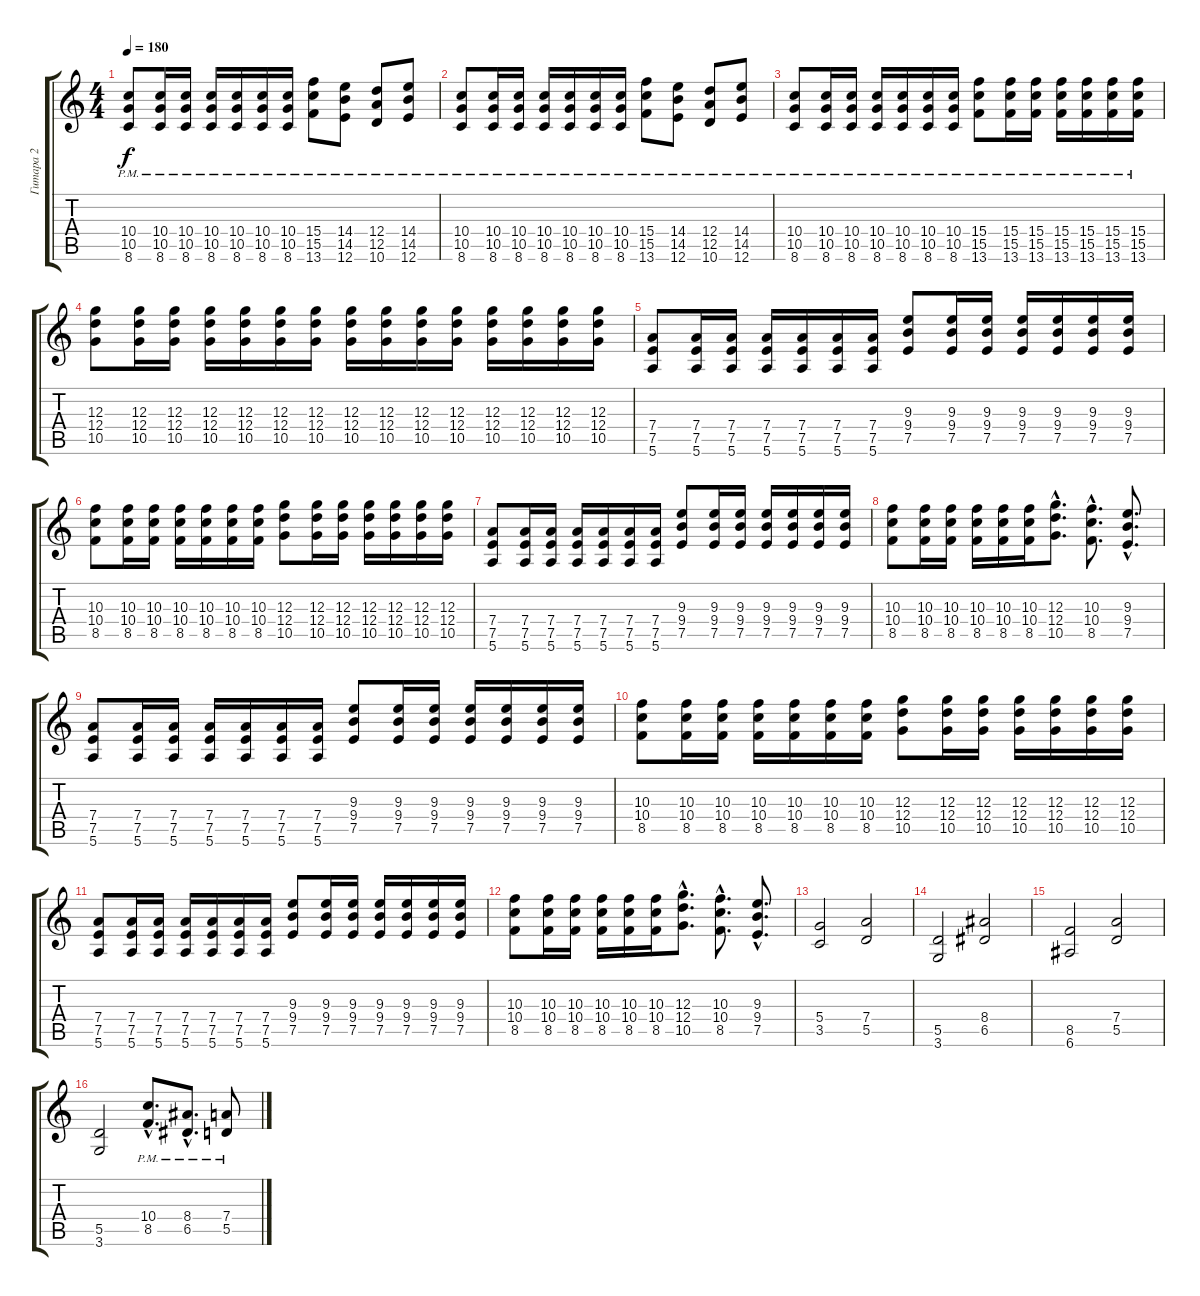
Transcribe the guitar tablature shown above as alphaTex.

\track ("Гитара 2" "Гитара 2") {instrument distortionguitar}
\staff {score tabs}
\tuning (E4 B3 G3 D3 A2 E2) {hide}
\ts (4 4)
\tempo 180
\clef g2
\ks c
(10.4{pm} 10.5{pm} 8.6{pm}).8{dy f} (10.4{pm} 10.5{pm} 8.6{pm}).16 (10.4{pm} 10.5{pm} 8.6{pm}).16 (10.4{pm} 10.5{pm} 8.6{pm}).16 (10.4{pm} 10.5{pm} 8.6{pm}).16 (10.4{pm} 10.5{pm} 8.6{pm}).16 (10.4{pm} 10.5{pm} 8.6{pm}).16 (15.4{pm} 15.5{pm} 13.6{pm}).8 (14.4{pm} 14.5{pm} 12.6{pm}).8 (12.4{pm} 12.5{pm} 10.6{pm}).8 (14.4{pm} 14.5{pm} 12.6{pm}).8 |
(10.4{pm} 10.5{pm} 8.6{pm}).8 (10.4{pm} 10.5{pm} 8.6{pm}).16 (10.4{pm} 10.5{pm} 8.6{pm}).16 (10.4{pm} 10.5{pm} 8.6{pm}).16 (10.4{pm} 10.5{pm} 8.6{pm}).16 (10.4{pm} 10.5{pm} 8.6{pm}).16 (10.4{pm} 10.5{pm} 8.6{pm}).16 (15.4{pm} 15.5{pm} 13.6{pm}).8 (14.4{pm} 14.5{pm} 12.6{pm}).8 (12.4{pm} 12.5{pm} 10.6{pm}).8 (14.4{pm} 14.5{pm} 12.6{pm}).8 |
(10.4{pm} 10.5{pm} 8.6{pm}).8 (10.4{pm} 10.5{pm} 8.6{pm}).16 (10.4{pm} 10.5{pm} 8.6{pm}).16 (10.4{pm} 10.5{pm} 8.6{pm}).16 (10.4{pm} 10.5{pm} 8.6{pm}).16 (10.4{pm} 10.5{pm} 8.6{pm}).16 (10.4{pm} 10.5{pm} 8.6{pm}).16 (15.4{pm} 15.5{pm} 13.6{pm}).8 (15.4{pm} 15.5{pm} 13.6{pm}).16 (15.4{pm} 15.5{pm} 13.6{pm}).16 (15.4{pm} 15.5{pm} 13.6{pm}).16 (15.4{pm} 15.5{pm} 13.6{pm}).16 (15.4{pm} 15.5{pm} 13.6{pm}).16 (15.4{pm} 15.5{pm} 13.6{pm}).16 |
(12.3 12.4 10.5).8 (12.3 12.4 10.5).16 (12.3 12.4 10.5).16 (12.3 12.4 10.5).16 (12.3 12.4 10.5).16 (12.3 12.4 10.5).16 (12.3 12.4 10.5).16 (12.3 12.4 10.5).16 (12.3 12.4 10.5).16 (12.3 12.4 10.5).16 (12.3 12.4 10.5).16 (12.3 12.4 10.5).16 (12.3 12.4 10.5).16 (12.3 12.4 10.5).16 (12.3 12.4 10.5).16 |
(7.4 7.5 5.6).8 (7.4 7.5 5.6).16 (7.4 7.5 5.6).16 (7.4 7.5 5.6).16 (7.4 7.5 5.6).16 (7.4 7.5 5.6).16 (7.4 7.5 5.6).16 (9.3 9.4 7.5).8 (9.3 9.4 7.5).16 (9.3 9.4 7.5).16 (9.3 9.4 7.5).16 (9.3 9.4 7.5).16 (9.3 9.4 7.5).16 (9.3 9.4 7.5).16 |
(10.3 10.4 8.5).8 (10.3 10.4 8.5).16 (10.3 10.4 8.5).16 (10.3 10.4 8.5).16 (10.3 10.4 8.5).16 (10.3 10.4 8.5).16 (10.3 10.4 8.5).16 (12.3 12.4 10.5).8 (12.3 12.4 10.5).16 (12.3 12.4 10.5).16 (12.3 12.4 10.5).16 (12.3 12.4 10.5).16 (12.3 12.4 10.5).16 (12.3 12.4 10.5).16 |
(7.4 7.5 5.6).8 (7.4 7.5 5.6).16 (7.4 7.5 5.6).16 (7.4 7.5 5.6).16 (7.4 7.5 5.6).16 (7.4 7.5 5.6).16 (7.4 7.5 5.6).16 (9.3 9.4 7.5).8 (9.3 9.4 7.5).16 (9.3 9.4 7.5).16 (9.3 9.4 7.5).16 (9.3 9.4 7.5).16 (9.3 9.4 7.5).16 (9.3 9.4 7.5).16 |
(10.3 10.4 8.5).8 (10.3 10.4 8.5).16 (10.3 10.4 8.5).16 (10.3 10.4 8.5).16 (10.3 10.4 8.5).16 (10.3 10.4 8.5).16 (12.3{hac} 12.4{hac} 10.5{hac}).8{d} (10.3{hac} 10.4{hac} 8.5{hac}).8{d} (9.3{hac} 9.4{hac} 7.5{hac}).8{d} |
(7.4 7.5 5.6).8 (7.4 7.5 5.6).16 (7.4 7.5 5.6).16 (7.4 7.5 5.6).16 (7.4 7.5 5.6).16 (7.4 7.5 5.6).16 (7.4 7.5 5.6).16 (9.3 9.4 7.5).8 (9.3 9.4 7.5).16 (9.3 9.4 7.5).16 (9.3 9.4 7.5).16 (9.3 9.4 7.5).16 (9.3 9.4 7.5).16 (9.3 9.4 7.5).16 |
(10.3 10.4 8.5).8 (10.3 10.4 8.5).16 (10.3 10.4 8.5).16 (10.3 10.4 8.5).16 (10.3 10.4 8.5).16 (10.3 10.4 8.5).16 (10.3 10.4 8.5).16 (12.3 12.4 10.5).8 (12.3 12.4 10.5).16 (12.3 12.4 10.5).16 (12.3 12.4 10.5).16 (12.3 12.4 10.5).16 (12.3 12.4 10.5).16 (12.3 12.4 10.5).16 |
(7.4 7.5 5.6).8 (7.4 7.5 5.6).16 (7.4 7.5 5.6).16 (7.4 7.5 5.6).16 (7.4 7.5 5.6).16 (7.4 7.5 5.6).16 (7.4 7.5 5.6).16 (9.3 9.4 7.5).8 (9.3 9.4 7.5).16 (9.3 9.4 7.5).16 (9.3 9.4 7.5).16 (9.3 9.4 7.5).16 (9.3 9.4 7.5).16 (9.3 9.4 7.5).16 |
(10.3 10.4 8.5).8 (10.3 10.4 8.5).16 (10.3 10.4 8.5).16 (10.3 10.4 8.5).16 (10.3 10.4 8.5).16 (10.3 10.4 8.5).16 (12.3{hac} 12.4{hac} 10.5{hac}).8{d} (10.3{hac} 10.4{hac} 8.5{hac}).8{d} (9.3{hac} 9.4{hac} 7.5{hac}).8{d} |
(5.4 3.5).2 (7.4 5.5).2 |
(5.5 3.6).2 (8.4 6.5).2 |
(8.5 6.6).2 (7.4 5.5).2 |
(5.5 3.6).2 (10.4{hac pm} 8.5{hac pm}).8{d} (8.4{hac pm} 6.5{hac pm}).8{d} (7.4{pm} 5.5{pm}).8
